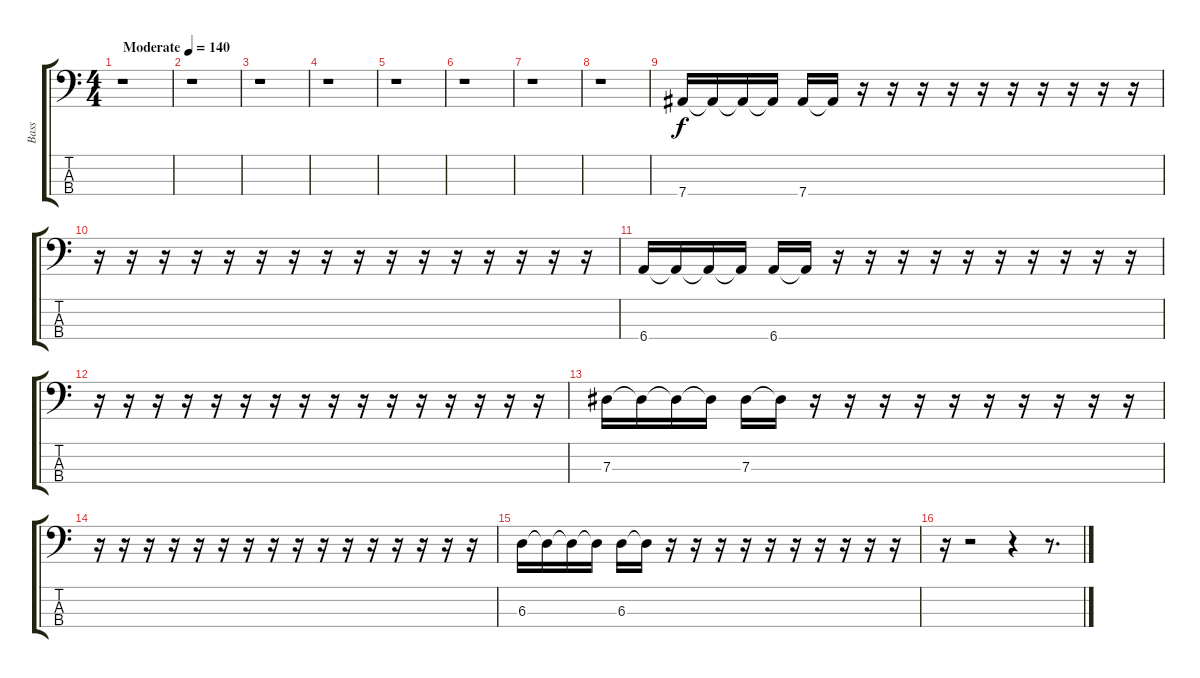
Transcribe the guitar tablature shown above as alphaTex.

\track ("Bass" "Bass") {instrument electricbassfinger}
\staff {score tabs}
\tuning (Gb2 Db2 Ab1 Eb1) {hide}
\ts (4 4)
\tempo (140 "Moderate")
\clef f4
\ks c
r.1{dy f instrument electricbassfinger} |
r.1 |
r.1 |
r.1 |
r.1 |
r.1 |
r.1 |
r.1 |
7.4.16 7.4{t}.16 7.4{t}.16 7.4{t}.16 7.4.16 7.4{t}.16 r.16 r.16 r.16 r.16 r.16 r.16 r.16 r.16 r.16 r.16 |
r.16 r.16 r.16 r.16 r.16 r.16 r.16 r.16 r.16 r.16 r.16 r.16 r.16 r.16 r.16 r.16 |
6.4.16 6.4{t}.16 6.4{t}.16 6.4{t}.16 6.4.16 6.4{t}.16 r.16 r.16 r.16 r.16 r.16 r.16 r.16 r.16 r.16 r.16 |
r.16 r.16 r.16 r.16 r.16 r.16 r.16 r.16 r.16 r.16 r.16 r.16 r.16 r.16 r.16 r.16 |
7.3.16 7.3{t}.16 7.3{t}.16 7.3{t}.16 7.3.16 7.3{t}.16 r.16 r.16 r.16 r.16 r.16 r.16 r.16 r.16 r.16 r.16 |
r.16 r.16 r.16 r.16 r.16 r.16 r.16 r.16 r.16 r.16 r.16 r.16 r.16 r.16 r.16 r.16 |
6.3.16 6.3{t}.16 6.3{t}.16 6.3{t}.16 6.3.16 6.3{t}.16 r.16 r.16 r.16 r.16 r.16 r.16 r.16 r.16 r.16 r.16 |
r.16 r.2 r.4 r.8{d}
